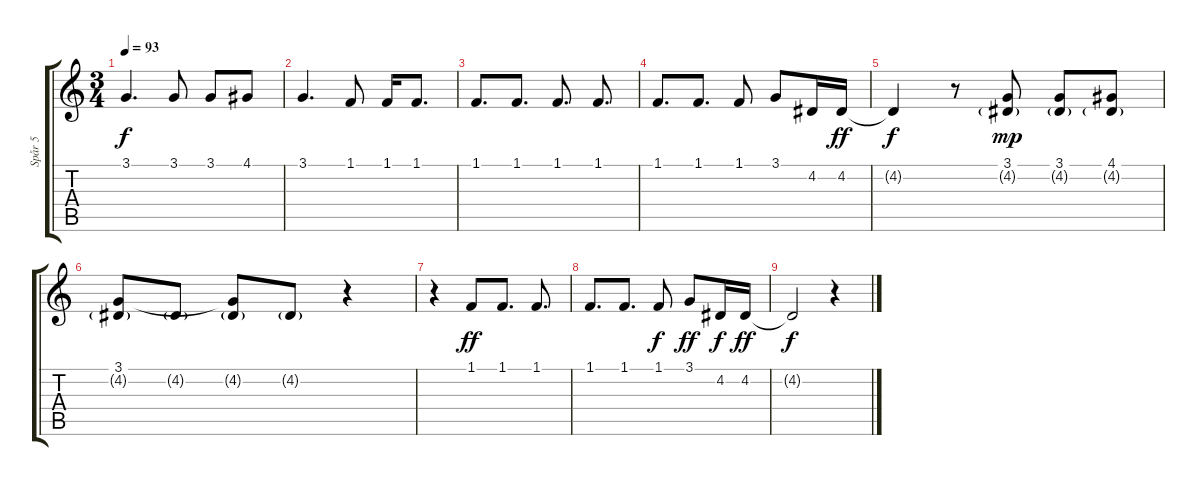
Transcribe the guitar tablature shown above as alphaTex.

\track ("Spår 5" "Spår 5") {instrument altosax}
\staff {score tabs}
\tuning (E4 B3 G3 D3 A2 E2) {hide}
\ts (3 4)
\tempo 93
\clef g2
\ks c
3.1.4{d dy f} 3.1.8 3.1.8 4.1.8 |
3.1.4{d} 1.1.8 1.1.16 1.1.8{d} |
1.1.8{d} 1.1.8{d} 1.1.8{d} 1.1.8{d} |
1.1.8{d} 1.1.8{d} 1.1.8 3.1.8 4.2.16 4.2.16{dy ff} |
4.2{t}.4{dy f} r.8 (3.1 4.2{g}).8{dy mp} (3.1 4.2{g}).8 (4.1 4.2{g}).8 |
(3.1 4.2{g}).8 4.2{g}.8 (3.1{t} 4.2{g}).8 4.2{g}.8 r.4 |
r.4 1.1.8{dy ff} 1.1.8{d} 1.1.8{d} |
1.1.8{d} 1.1.8{d} 1.1.8{dy f} 3.1.8{dy ff} 4.2.16{dy f} 4.2.16{dy ff} |
4.2{t}.2{dy f} r.4
